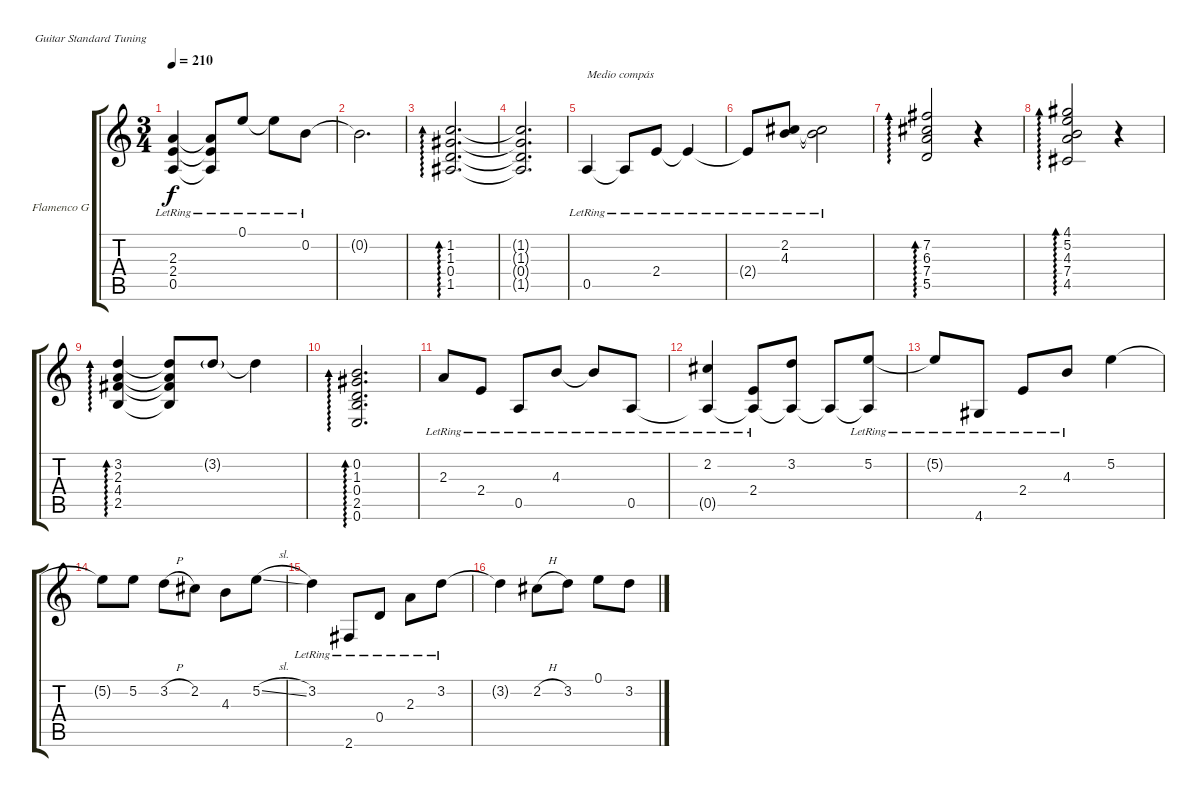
\defaultSystemsLayout 4
\bracketExtendMode groupsimilarinstruments
\firstSystemTrackNameOrientation horizontal
\otherSystemsTrackNameOrientation horizontal
\track ("Flamenco Guitar" "Flamenco G") {instrument acousticguitarnylon}
\staff {score tabs}
\tuning (E4 B3 G3 D3 A2 E2)
\ts (3 4)
\tempo 210
\clef g2
\ks c
(0.5{lr} 2.4{lr} 2.3{lr}).4{dy f} (2.3{lr t} 2.4{lr t} 0.5{lr t}).8 0.1{lr}.8 0.1{lr t}.8 0.2{lr}.8 |
0.2{t}.2{d} |
(1.5 0.4 1.3 1.2).2{d ad 0} |
(1.2{t} 1.3{t} 0.4{t} 1.5{t}).2{d} |
0.5{lr}.4{txt "Medio compás"} 0.5{lr t}.8 2.4{lr}.8 2.4{lr t}.4 |
2.4{lr t}.8 (4.3{lr} 2.2{lr}).8 (2.2{lr t} 4.3{lr t}).2 |
(5.5 7.4 6.3 7.2).2{ad 0} r.4 |
(4.5 7.4 4.3 5.2 4.1).2{ad 0} r.4 |
(2.5 4.4 2.3 3.2).4{ad 0} (2.5{t} 4.4{t} 2.3{t} 3.2{t}).8 3.2{g}.8 3.2{t}.4 |
(0.6 0.4 1.3 2.5 0.2).2{d ad 0} |
2.3{lr}.8 2.4{lr}.8 0.5{lr}.8 4.3{lr}.8 4.3{lr t}.8 0.5{lr}.8 |
(2.2{lr} 0.5{lr t}).4 (2.4{lr} 0.5{lr t}).8 (3.2 0.5{t}).8 0.5{t}.8 (5.2{lr} 0.5{lr t}).8 |
5.2{lr t}.8 4.6{lr}.8 2.4{lr}.8 4.3{lr}.8 5.2.4 |
5.2{t}.8 5.2.8 3.2{h}.8 2.2.8 4.3.8 5.2{sl}.8 |
3.2{lr}.4 2.6{lr}.8 0.4{lr}.8 2.3{lr}.8 3.2{lr}.8 |
3.2{t}.4 2.2{h}.8 3.2.8 0.1.8 3.2.8
